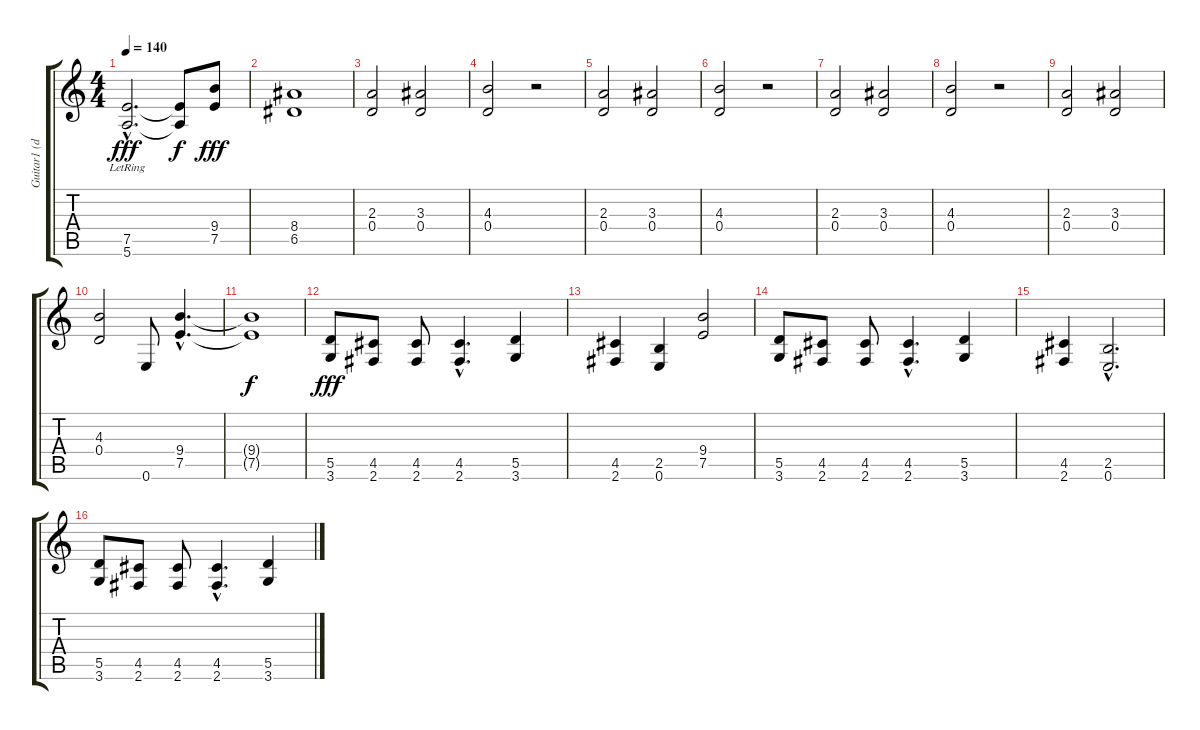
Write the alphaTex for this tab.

\track ("Guitar1 (dist)" "Guitar1 (d") {instrument distortionguitar}
\staff {score tabs}
\tuning (E4 B3 G3 D3 A2 E2) {hide}
\ts (4 4)
\tempo 140
\clef g2
\ks c
(7.5{hac} 5.6{hac lr}).2{d dy fff} (7.5{t} 5.6{t}).8{dy f} (9.4 7.5).8{dy fff} |
(8.4 6.5).1 |
(2.3 0.4).2 (3.3 0.4).2 |
(4.3 0.4).2 r.2 |
(2.3 0.4).2 (3.3 0.4).2 |
(4.3 0.4).2 r.2 |
(2.3 0.4).2 (3.3 0.4).2 |
(4.3 0.4).2 r.2 |
(2.3 0.4).2 (3.3 0.4).2 |
(4.3 0.4).2 0.6.8 (9.4{hac} 7.5{hac}).4{d} |
(9.4{t} 7.5{t}).1{dy f} |
(5.5 3.6).8{dy fff} (4.5 2.6).8 (4.5 2.6).8 (4.5{hac} 2.6{hac}).4{d} (5.5 3.6).4 |
(4.5 2.6).4 (2.5 0.6).4 (9.4 7.5).2 |
(5.5 3.6).8 (4.5 2.6).8 (4.5 2.6).8 (4.5{hac} 2.6{hac}).4{d} (5.5 3.6).4 |
(4.5 2.6).4 (2.5{hac} 0.6{hac}).2{d} |
(5.5 3.6).8 (4.5 2.6).8 (4.5 2.6).8 (4.5{hac} 2.6{hac}).4{d} (5.5 3.6).4
